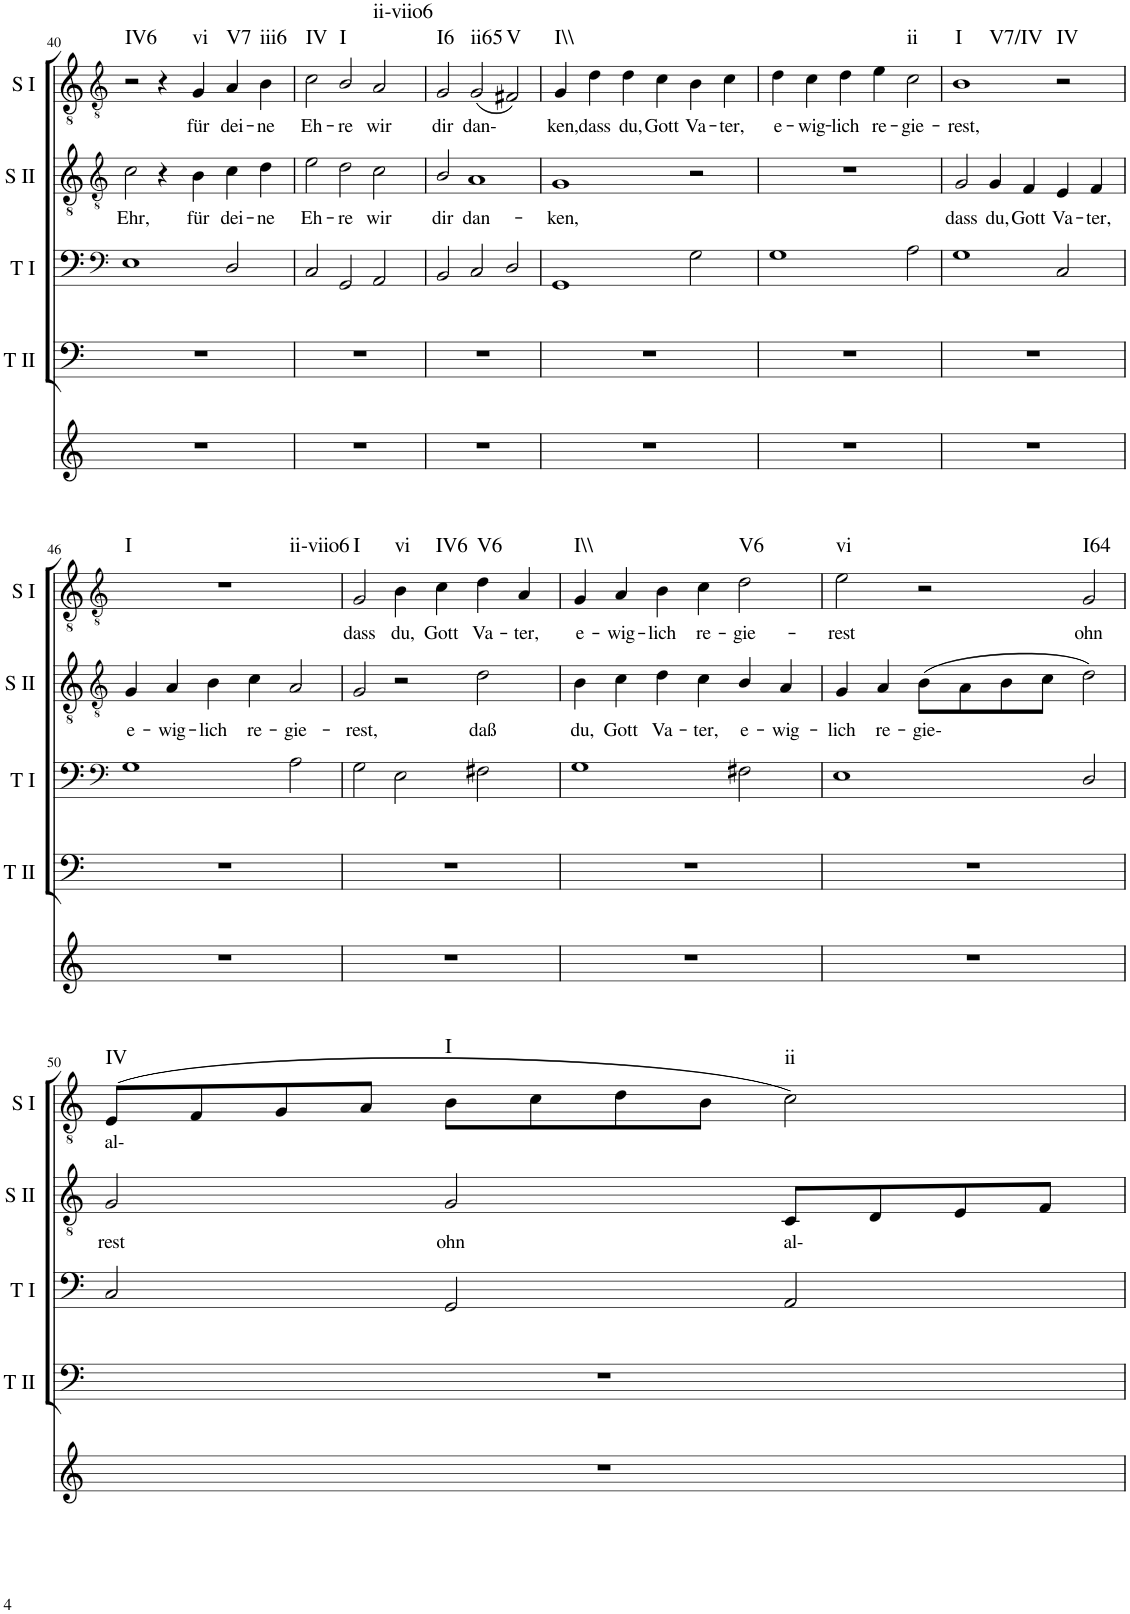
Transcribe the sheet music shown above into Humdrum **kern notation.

**kern	**kern	**kern	**kern	**text	**kern	**text	**harte
*part5	*part4	*part3	*part2	*part2	*part1	*part1	*part1
*staff5	*staff4	*staff3	*staff2	*staff2	*staff1	*staff1	*
*I"Continuo	*I"Tenor II	*I"Tenor I	*I"Soprano II	*	*I"Soprano I	*	*
*	*I'T II	*I'T I	*I'S II	*	*I'S I	*	*
!!LO:PB:g=z
*clefG2	*clefF4	*clefF4	*clefGv2	*	*clefGv2	*	*
*k[]	*k[]	*k[]	*k[]	*	*k[]	*	*
*	*	*	*M3/2	*	*M3/2	*	*
=40	=40	=40	=40	=40	=40	=40	=40
!	!	!	!	!LO:LY:b	!	!	!LO:H:kt=IV6
1r	1r	1E	2c\	Ehr,	2r	.	N
.	.	.	4r	.	4r	.	.
!	!	!	!	!LO:LY:b	!	!LO:LY:b	!LO:H:kt=vi
.	.	.	4B\	für	4G/	für	N
!	!	!	!	!LO:LY:b	!	!LO:LY:b	!LO:H:kt=V7
2ryy	2ryy	2D/	4c\	dei-	4A/	dei-	N
!	!	!	!	!LO:LY:b	!	!LO:LY:b	!LO:H:kt=iii6
.	.	.	4d\	ne	4B\	ne	N
=41	=41	=41	=41	=41	=41	=41	=41
!	!	!	!	!LO:LY:b	!	!LO:LY:b	!LO:H:kt=IV
1r	1r	2C/	2e\	Eh-	2c\	Eh-	N
!	!	!	!	!LO:LY:b	!	!LO:LY:b	!LO:H:kt=I
.	.	2GG/	2d\	re	2B/	re	N
!	!	!	!	!LO:LY:b	!	!LO:LY:b	!LO:H:kt=ii-viio6
2ryy	2ryy	2AA/	2c\	wir	2A/	wir	N
=42	=42	=42	=42	=42	=42	=42	=42
!	!	!	!	!LO:LY:b	!	!LO:LY:b	!LO:H:kt=I6
1r	1r	2BB/	2B/	dir	2G/	dir	N
!	!	!	!	!LO:LY:b	!	!LO:LY:b	!LO:H:kt=ii65
.	.	2C/	1A	dan-	(2G/	dan-	N
!	!	!	!	!	!	!	!LO:H:kt=V
2ryy	2ryy	2D/	.	.	2F#X/)	.	N
=43	=43	=43	=43	=43	=43	=43	=43
!	!	!	!	!LO:LY:b	!	!LO:LY:b	!LO:H:kt=I\\
1r	1r	1GG	1G	ken,	4G/	ken,	N
!	!	!	!	!	!	!LO:LY:b	!
.	.	.	.	.	4d\	dass	.
!	!	!	!	!	!	!LO:LY:b	!
.	.	.	.	.	4d\	du,	.
!	!	!	!	!	!	!LO:LY:b	!
.	.	.	.	.	4c\	Gott	.
!	!	!	!	!	!	!LO:LY:b	!
2ryy	2ryy	2G\	2r	.	4B\	Va-	.
!	!	!	!	!	!	!LO:LY:b	!
.	.	.	.	.	4c\	ter,	.
=44	=44	=44	=44	=44	=44	=44	=44
!	!	!	!	!	!	!LO:LY:b	!
1r	1r	1G	1.r	.	4d\	e-	.
!	!	!	!	!	!	!LO:LY:b	!
.	.	.	.	.	4c\	wig-	.
!	!	!	!	!	!	!LO:LY:b	!
.	.	.	.	.	4d\	lich	.
!	!	!	!	!	!	!LO:LY:b	!
.	.	.	.	.	4e\	re-	.
!	!	!	!	!	!	!LO:LY:b	!LO:H:kt=ii
2ryy	2ryy	2A\	.	.	2c\	gie-	N
=45	=45	=45	=45	=45	=45	=45	=45
!	!	!	!	!LO:LY:b	!	!LO:LY:b	!LO:H:n=1:kt=I
!	!	!	!	!	!	!	!LO:H:n=2:kt=V7/IV
1r	1r	1G	2G/	dass	1B	rest,	N N
!	!	!	!	!LO:LY:b	!	!	!
.	.	.	4G/	du,	.	.	.
!	!	!	!	!LO:LY:b	!	!	!
.	.	.	4F/	Gott	.	.	.
!	!	!	!	!LO:LY:b	!	!	!LO:H:kt=IV
2ryy	2ryy	2C/	4E/	Va-	2r	.	N
!	!	!	!	!LO:LY:b	!	!	!
.	.	.	4F/	ter,	.	.	.
!!LO:LB:g=z
=46	=46	=46	=46	=46	=46	=46	=46
*	*	*clefF4	*clefGv2	*	*clefGv2	*	*
!	!	!	!	!LO:LY:b	!	!	!LO:H:n=1:kt=I
!	!	!	!	!	!	!	!LO:H:n=2:kt=ii-viio6
1r	1r	1G	4G/	e-	1.r	.	N N
!	!	!	!	!LO:LY:b	!	!	!
.	.	.	4A/	wig-	.	.	.
!	!	!	!	!LO:LY:b	!	!	!
.	.	.	4B\	lich	.	.	.
!	!	!	!	!LO:LY:b	!	!	!
.	.	.	4c\	re-	.	.	.
!	!	!	!	!LO:LY:b	!	!	!
2ryy	2ryy	2A\	2A/	gie-	.	.	.
=47	=47	=47	=47	=47	=47	=47	=47
!	!	!	!	!LO:LY:b	!	!LO:LY:b	!LO:H:kt=I
1r	1r	2G\	2G/	rest,	2G/	dass	N
!	!	!	!	!	!	!LO:LY:b	!LO:H:kt=vi
.	.	2E\	2r	.	4B\	du,	N
!	!	!	!	!	!	!LO:LY:b	!LO:H:kt=IV6
.	.	.	.	.	4c\	Gott	N
!	!	!	!	!LO:LY:b	!	!LO:LY:b	!LO:H:kt=V6
2ryy	2ryy	2F#X\	2d\	daß	4d\	Va-	N
!	!	!	!	!	!	!LO:LY:b	!
.	.	.	.	.	4A/	ter,	.
=48	=48	=48	=48	=48	=48	=48	=48
!	!	!	!	!LO:LY:b	!	!LO:LY:b	!LO:H:kt=I\\
1r	1r	1G	4B\	du,	4G/	e-	N
!	!	!	!	!LO:LY:b	!	!LO:LY:b	!
.	.	.	4c\	Gott	4A/	wig-	.
!	!	!	!	!LO:LY:b	!	!LO:LY:b	!
.	.	.	4d\	Va-	4B\	lich	.
!	!	!	!	!LO:LY:b	!	!LO:LY:b	!
.	.	.	4c\	ter,	4c\	re-	.
!	!	!	!	!LO:LY:b	!	!LO:LY:b	!LO:H:kt=V6
2ryy	2ryy	2F#X\	4B/	e-	2d\	gie-	N
!	!	!	!	!LO:LY:b	!	!	!
.	.	.	4A/	wig-	.	.	.
=49	=49	=49	=49	=49	=49	=49	=49
!	!	!	!	!LO:LY:b	!	!LO:LY:b	!LO:H:kt=vi
1r	1r	1E	4G/	lich	2e\	rest	N
!	!	!	!	!LO:LY:b	!	!	!
.	.	.	4A/	re-	.	.	.
!	!	!	!	!LO:LY:b	!	!	!
.	.	.	(8B\L	gie-	2r	.	.
.	.	.	8A\	.	.	.	.
.	.	.	8B\	.	.	.	.
.	.	.	8c\J	.	.	.	.
!	!	!	!	!	!	!LO:LY:b	!LO:H:kt=I64
2ryy	2ryy	2D/	2d\)	.	2G/	ohn	N
!!LO:LB:g=z
=50	=50	=50	=50	=50	=50	=50	=50
!	!	!	!	!LO:LY:b	!	!LO:LY:b	!LO:H:kt=IV
1r	1r	2C/	2G/	rest	(8E/L	al-	N
.	.	.	.	.	8F/	.	.
.	.	.	.	.	8G/	.	.
.	.	.	.	.	8A/J	.	.
!	!	!	!	!LO:LY:b	!	!	!LO:H:kt=I
.	.	2GG/	2G/	ohn	8B\L	.	N
.	.	.	.	.	8c\	.	.
.	.	.	.	.	8d\	.	.
.	.	.	.	.	8B\J	.	.
!	!	!	!	!LO:LY:b	!	!	!LO:H:kt=ii
2ryy	2ryy	2AA/	8C/L	al-	2c\)	.	N
.	.	.	8D/	.	.	.	.
.	.	.	8E/	.	.	.	.
.	.	.	8F/J	.	.	.	.
=	=	=	=	=	=	=	=
*-	*-	*-	*-	*-	*-	*-	*-
